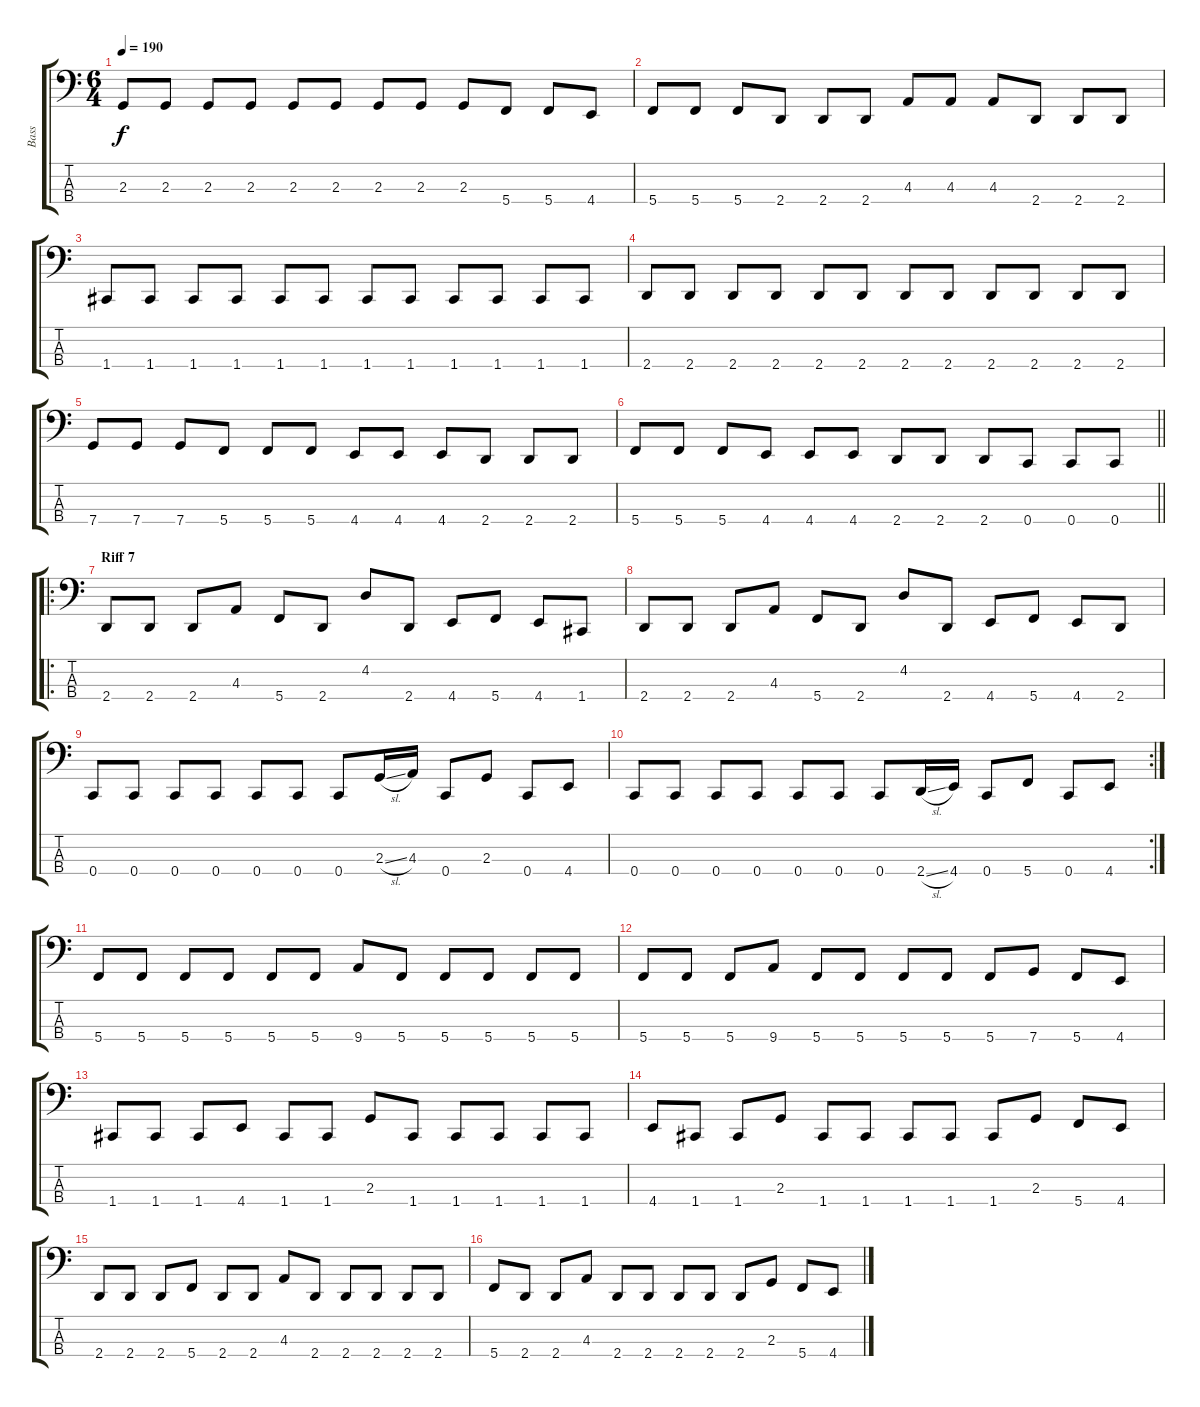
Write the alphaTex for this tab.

\track ("Bass" "Bass") {instrument electricbassfinger}
\staff {score tabs}
\tuning (Eb2 Bb1 F1 C1) {hide}
\ts (6 4)
\tempo 190
\clef f4
\ks c
2.3.8{dy f} 2.3.8 2.3.8 2.3.8 2.3.8 2.3.8 2.3.8 2.3.8 2.3.8 5.4.8 5.4.8 4.4.8 |
5.4.8 5.4.8 5.4.8 2.4.8 2.4.8 2.4.8 4.3.8 4.3.8 4.3.8 2.4.8 2.4.8 2.4.8 |
1.4.8 1.4.8 1.4.8 1.4.8 1.4.8 1.4.8 1.4.8 1.4.8 1.4.8 1.4.8 1.4.8 1.4.8 |
2.4.8 2.4.8 2.4.8 2.4.8 2.4.8 2.4.8 2.4.8 2.4.8 2.4.8 2.4.8 2.4.8 2.4.8 |
7.4.8 7.4.8 7.4.8 5.4.8 5.4.8 5.4.8 4.4.8 4.4.8 4.4.8 2.4.8 2.4.8 2.4.8 |
\barLineRight lightlight
5.4.8 5.4.8 5.4.8 4.4.8 4.4.8 4.4.8 2.4.8 2.4.8 2.4.8 0.4.8 0.4.8 0.4.8 |
\ro
\section ("" "Riff 7")
2.4.8 2.4.8 2.4.8 4.3.8 5.4.8 2.4.8 4.2.8 2.4.8 4.4.8 5.4.8 4.4.8 1.4.8 |
2.4.8 2.4.8 2.4.8 4.3.8 5.4.8 2.4.8 4.2.8 2.4.8 4.4.8 5.4.8 4.4.8 2.4.8 |
0.4.8 0.4.8 0.4.8 0.4.8 0.4.8 0.4.8 0.4.8 2.3{sl}.16 4.3.16 0.4.8 2.3.8 0.4.8 4.4.8 |
\rc 2
0.4.8 0.4.8 0.4.8 0.4.8 0.4.8 0.4.8 0.4.8 2.4{sl}.16 4.4.16 0.4.8 5.4.8 0.4.8 4.4.8 |
5.4.8 5.4.8 5.4.8 5.4.8 5.4.8 5.4.8 9.4.8 5.4.8 5.4.8 5.4.8 5.4.8 5.4.8 |
5.4.8 5.4.8 5.4.8 9.4.8 5.4.8 5.4.8 5.4.8 5.4.8 5.4.8 7.4.8 5.4.8 4.4.8 |
1.4.8 1.4.8 1.4.8 4.4.8 1.4.8 1.4.8 2.3.8 1.4.8 1.4.8 1.4.8 1.4.8 1.4.8 |
4.4.8 1.4.8 1.4.8 2.3.8 1.4.8 1.4.8 1.4.8 1.4.8 1.4.8 2.3.8 5.4.8 4.4.8 |
2.4.8 2.4.8 2.4.8 5.4.8 2.4.8 2.4.8 4.3.8 2.4.8 2.4.8 2.4.8 2.4.8 2.4.8 |
5.4.8 2.4.8 2.4.8 4.3.8 2.4.8 2.4.8 2.4.8 2.4.8 2.4.8 2.3.8 5.4.8 4.4.8
